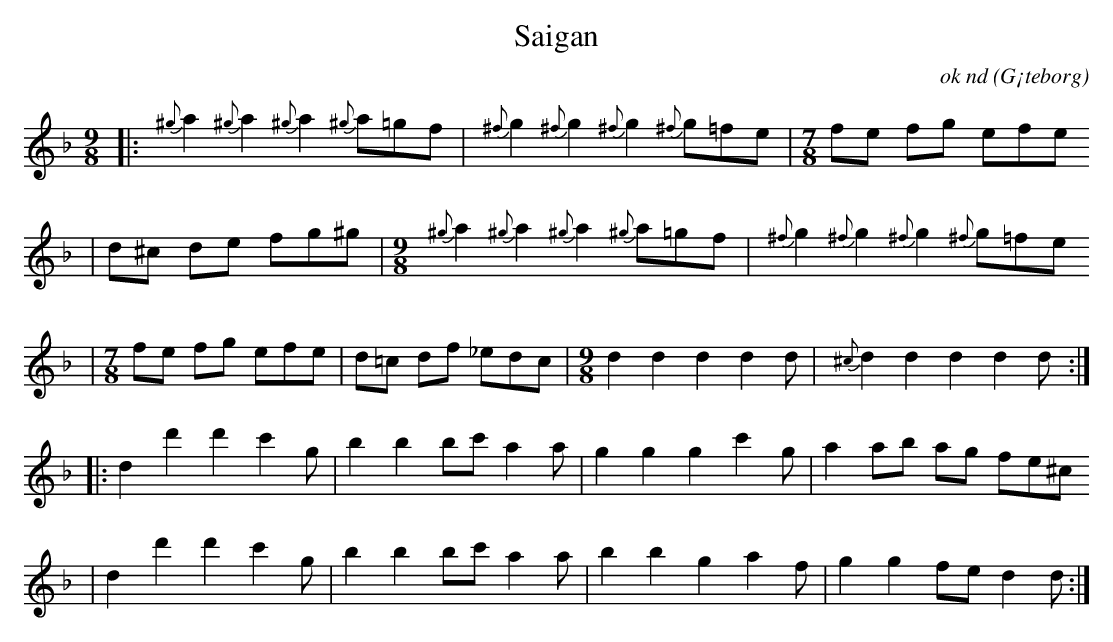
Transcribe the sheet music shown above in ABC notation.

X:1
T:Saigan
C:ok nd
O:G¡teborg
M:9/8
L:1/4
K:Dm
|: {^g}a {^g}a {^g}a {^g}a/=g/f/ | {^f}g {^f}g {^f}g {^f}g/=f/e/ |[M:7/8] f/e/ f/g/ e/f/e/
| d/^c/ d/e/ f/g/^g/ |[M:9/8] {^g}a {^g}a {^g}a {^g}a/=g/f/ | {^f}g {^f}g {^f}g {^f}g/=f/e/
|[M:7/8] f/e/ f/g/ e/f/e/ | d/=c/ d/f/ _e/d/c/ |[M:9/8] d d d d d/ | {^c}d d d d d/:|
|: d d' d' c' g/ | b b b/c'/ a a/ | g g g c' g/ | a a/b/ a/g/ f/e/^c/
| d d' d' c' g/ | b b b/c'/ a a/ |b b g a f/ | g g f/e/ d d/ :|
